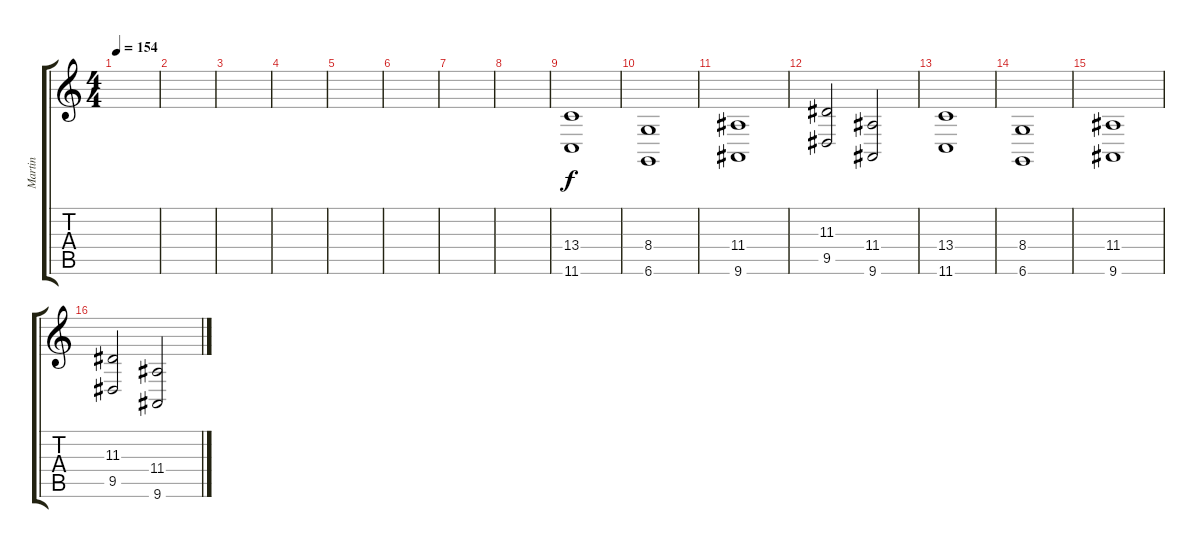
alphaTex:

\track ("Martin" "Martin") {instrument stringensemble1}
\staff {score tabs}
\tuning (Db4 Ab3 E3 B2 Gb2 Db2) {hide}
\ts (4 4)
\tempo 154
\clef g2
\ks c
|
|
|
|
|
|
|
|
(13.4 11.6).1 |
(8.4 6.6).1 |
(11.4 9.6).1 |
(11.3 9.5).2 (11.4 9.6).2 |
(13.4 11.6).1 |
(8.4 6.6).1 |
(11.4 9.6).1 |
(11.3 9.5).2 (11.4 9.6).2
